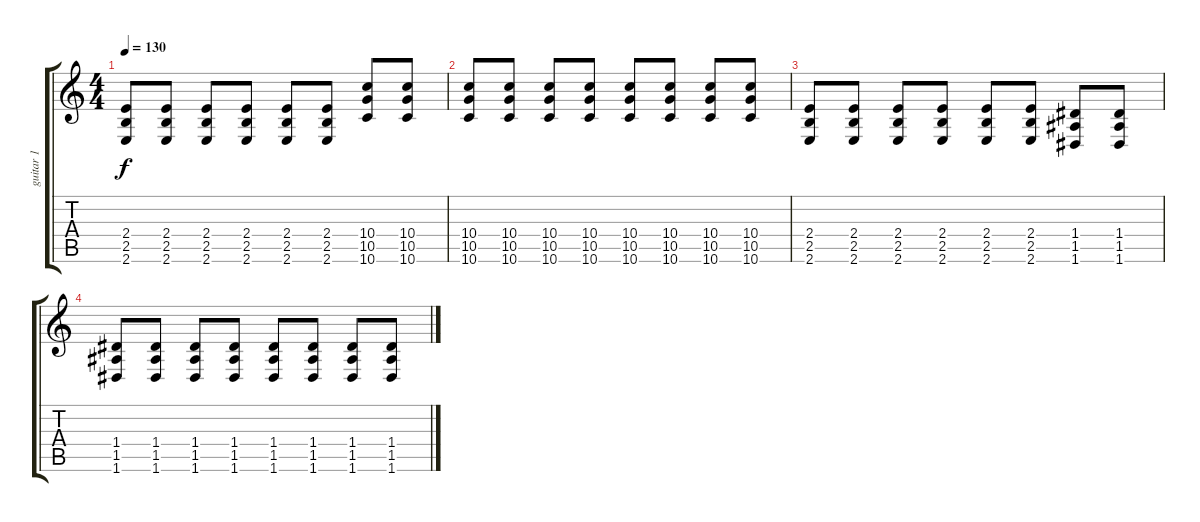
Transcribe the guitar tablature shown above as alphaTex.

\track ("guitar 1" "guitar 1") {instrument distortionguitar}
\staff {score tabs}
\tuning (E4 B3 G3 D3 A2 D2) {hide}
\ts (4 4)
\tempo 130
\clef g2
\ks c
(2.4 2.5 2.6).8{dy f} (2.4 2.5 2.6).8 (2.4 2.5 2.6).8 (2.4 2.5 2.6).8 (2.4 2.5 2.6).8 (2.4 2.5 2.6).8 (10.4 10.5 10.6).8 (10.4 10.5 10.6).8 |
(10.4 10.5 10.6).8 (10.4 10.5 10.6).8 (10.4 10.5 10.6).8 (10.4 10.5 10.6).8 (10.4 10.5 10.6).8 (10.4 10.5 10.6).8 (10.4 10.5 10.6).8 (10.4 10.5 10.6).8 |
(2.4 2.5 2.6).8 (2.4 2.5 2.6).8 (2.4 2.5 2.6).8 (2.4 2.5 2.6).8 (2.4 2.5 2.6).8 (2.4 2.5 2.6).8 (1.4 1.5 1.6).8 (1.4 1.5 1.6).8 |
(1.4 1.5 1.6).8 (1.4 1.5 1.6).8 (1.4 1.5 1.6).8 (1.4 1.5 1.6).8 (1.4 1.5 1.6).8 (1.4 1.5 1.6).8 (1.4 1.5 1.6).8 (1.4 1.5 1.6).8
